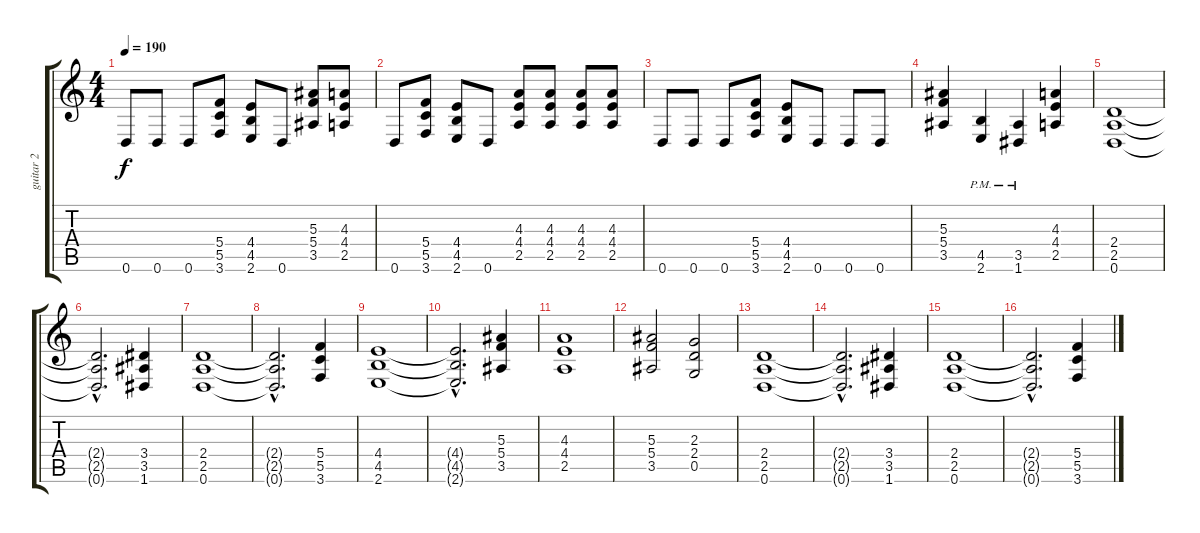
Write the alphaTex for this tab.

\track ("guitar 2" "guitar 2") {instrument overdrivenguitar}
\staff {score tabs}
\tuning (D4 A3 F3 C3 G2 D2) {hide}
\ts (4 4)
\tempo 190
\clef g2
\ks c
0.6.8{dy f} 0.6.8 0.6.8 (5.4 5.5 3.6).8 (4.4 4.5 2.6).8 0.6.8 (5.3 5.4 3.5).8 (4.3 4.4 2.5).8 |
0.6.8 (5.4 5.5 3.6).8 (4.4 4.5 2.6).8 0.6.8 (4.3 4.4 2.5).8 (4.3 4.4 2.5).8 (4.3 4.4 2.5).8 (4.3 4.4 2.5).8 |
0.6.8 0.6.8 0.6.8 (5.4 5.5 3.6).8 (4.4 4.5 2.6).8 0.6.8 0.6.8 0.6.8 |
(5.3 5.4 3.5).4 (4.5{pm} 2.6{pm}).4 (3.5{pm} 1.6{pm}).4 (4.3 4.4 2.5).4 |
(2.4 2.5 0.6).1 |
(2.4{hac t} 2.5{hac t} 0.6{hac t}).2{d} (3.4 3.5 1.6).4 |
(2.4 2.5 0.6).1 |
(2.4{hac t} 2.5{hac t} 0.6{hac t}).2{d} (5.4 5.5 3.6).4 |
(4.4 4.5 2.6).1 |
(4.4{hac t} 4.5{hac t} 2.6{hac t}).2{d} (5.3 5.4 3.5).4 |
(4.3 4.4 2.5).1 |
(5.3 5.4 3.5).2 (2.3 2.4 0.5).2 |
(2.4 2.5 0.6).1 |
(2.4{hac t} 2.5{hac t} 0.6{hac t}).2{d} (3.4 3.5 1.6).4 |
(2.4 2.5 0.6).1 |
(2.4{hac t} 2.5{hac t} 0.6{hac t}).2{d} (5.4 5.5 3.6).4
